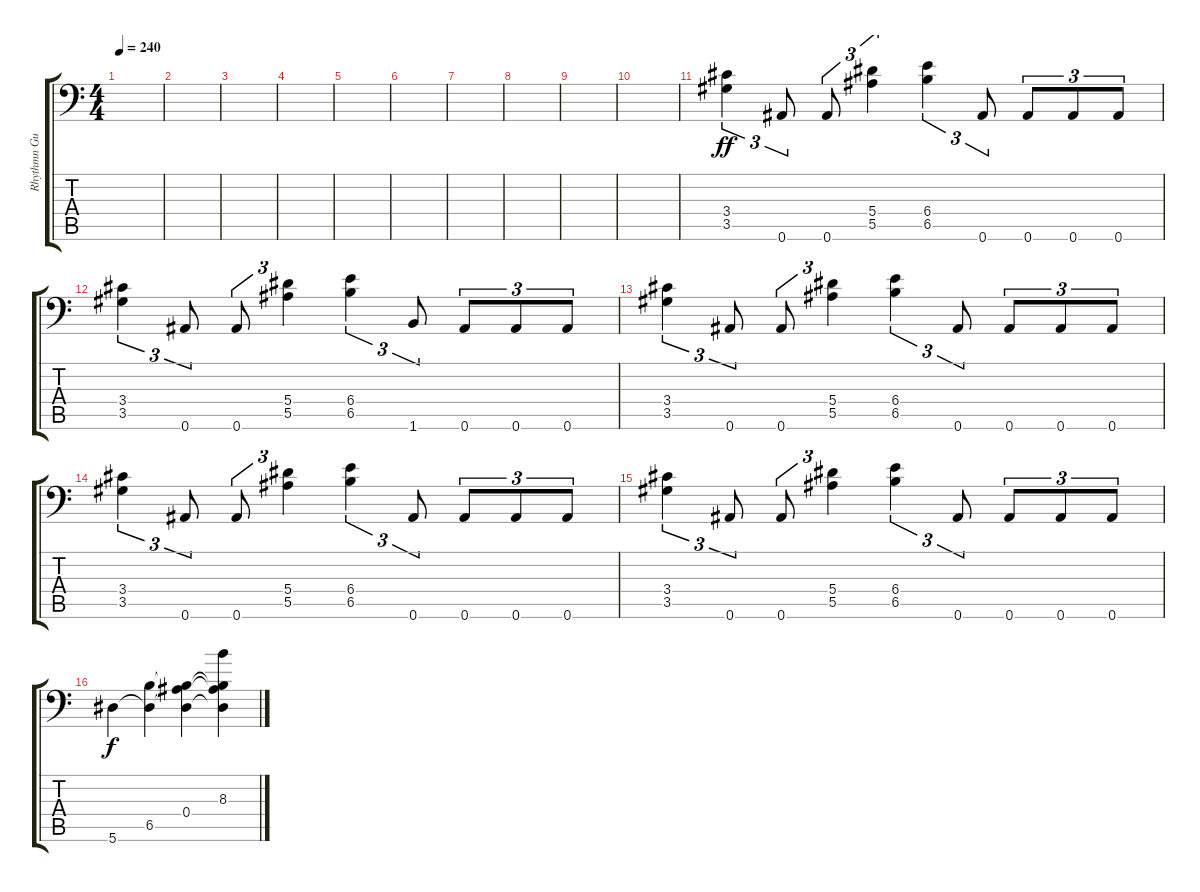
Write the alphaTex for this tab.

\track ("Rhythmn Guitar #1" "Rhythmn Gu") {instrument overdrivenguitar}
\staff {score tabs}
\tuning (C4 G3 Eb3 Bb2 F2 Bb1) {hide}
\ts (4 4)
\tempo 240
\clef f4
\ks c
|
|
|
|
|
|
|
|
|
|
(3.4 3.5).4{tu (3 2) dy ff} 0.6.8{tu (3 2)} 0.6.8{tu (3 2)} (5.4 5.5).4{tu (3 2)} (6.4 6.5).4{tu (3 2)} 0.6.8{tu (3 2)} 0.6.8{tu (3 2)} 0.6.8{tu (3 2)} 0.6.8{tu (3 2)} |
(3.4 3.5).4{tu (3 2)} 0.6.8{tu (3 2)} 0.6.8{tu (3 2)} (5.4 5.5).4{tu (3 2)} (6.4 6.5).4{tu (3 2)} 1.6.8{tu (3 2)} 0.6.8{tu (3 2)} 0.6.8{tu (3 2)} 0.6.8{tu (3 2)} |
(3.4 3.5).4{tu (3 2)} 0.6.8{tu (3 2)} 0.6.8{tu (3 2)} (5.4 5.5).4{tu (3 2)} (6.4 6.5).4{tu (3 2)} 0.6.8{tu (3 2)} 0.6.8{tu (3 2)} 0.6.8{tu (3 2)} 0.6.8{tu (3 2)} |
(3.4 3.5).4{tu (3 2)} 0.6.8{tu (3 2)} 0.6.8{tu (3 2)} (5.4 5.5).4{tu (3 2)} (6.4 6.5).4{tu (3 2)} 0.6.8{tu (3 2)} 0.6.8{tu (3 2)} 0.6.8{tu (3 2)} 0.6.8{tu (3 2)} |
(3.4 3.5).4{tu (3 2)} 0.6.8{tu (3 2)} 0.6.8{tu (3 2)} (5.4 5.5).4{tu (3 2)} (6.4 6.5).4{tu (3 2)} 0.6.8{tu (3 2)} 0.6.8{tu (3 2)} 0.6.8{tu (3 2)} 0.6.8{tu (3 2)} |
5.6.4{dy f instrument electricguitarjazz} (6.5 5.6{t}).4 (0.4 6.5{t} 5.6{t}).4 (8.3 0.4{t} 6.5{t} 5.6{t}).4
